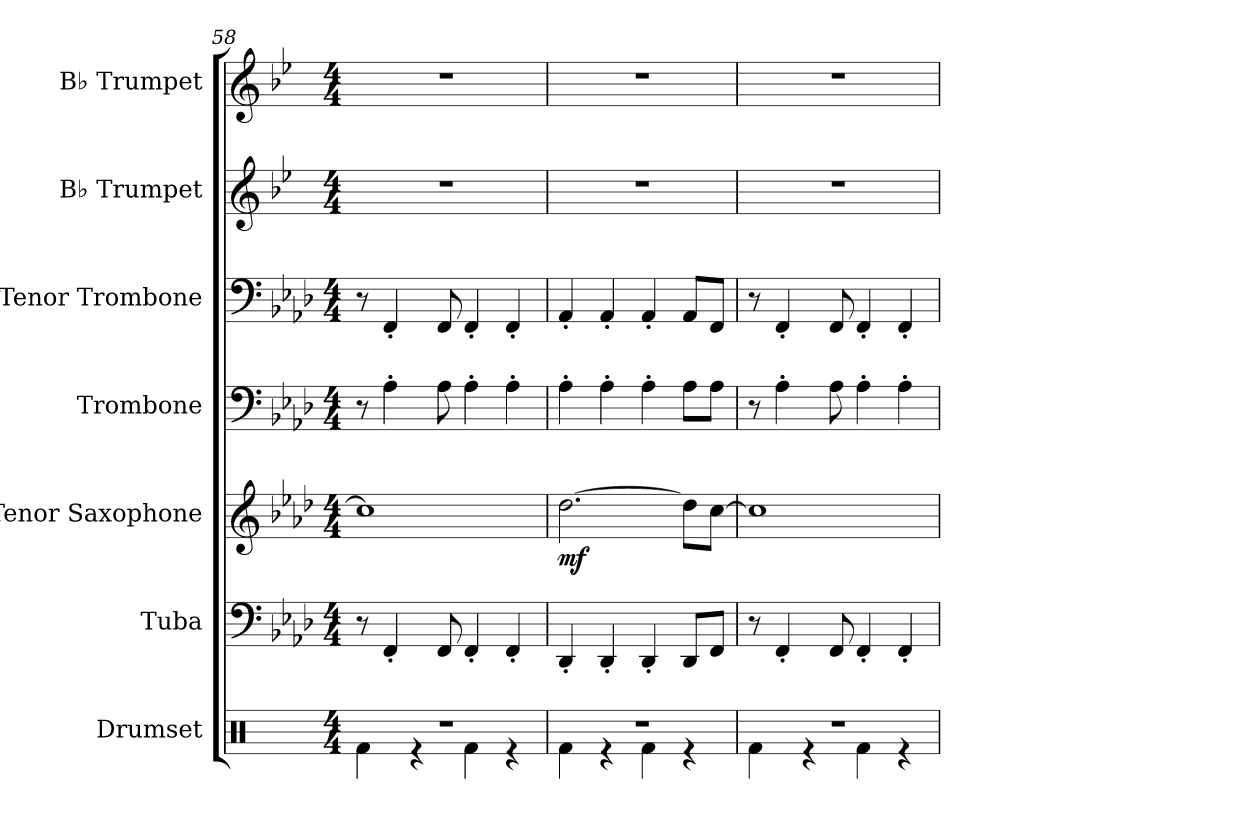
**kern	**kern	**kern	**dynam	**kern	**kern	**kern	**kern
*part7	*part6	*part5	*part5	*part4	*part3	*part2	*part1
*staff7	*staff6	*staff5	*staff5	*staff4	*staff3	*staff2	*staff1
*I"Drumset	*I"Tuba	*I"Tenor Saxophone	*	*I"Trombone	*I"Tenor Trombone	*I"B♭ Trumpet	*I"B♭ Trumpet
*I'Drs.	*I'Tba.	*I'T. Sax.	*	*I'Tbn.	*I'T. Tbn.	*I'B♭ Tpt.	*I'B♭ Tpt.
*clefX	*clefF4	*clefG2	*	*clefF4	*clefF4	*clefG2	*clefG2
*	*	*ITrd8c14	*	*	*	*ITrd1c2	*ITrd1c2
*k[]	*k[b-e-a-d-]	*k[b-e-a-d-]	*	*k[b-e-a-d-]	*k[b-e-a-d-]	*k[b-e-a-d-]	*k[b-e-a-d-]
*M4/4	*M4/4	*M4/4	*	*M4/4	*M4/4	*M4/4	*M4/4
=58	=58	=58	=58	=58	=58	=58	=58
*^	*	*	*	*	*	*	*
1r	4Rf\	8r	1c]	.	8r	8r	1r	1r
.	.	4FF'/	.	.	4A-'\	4FF'/	.	.
.	4r	.	.	.	.	.	.	.
.	.	8FF/	.	.	8A-\	8FF/	.	.
.	4Rf\	4FF'/	.	.	4A-'\	4FF'/	.	.
.	4r	4FF'/	.	.	4A-'\	4FF'/	.	.
=59	=59	=59	=59	=59	=59	=59	=59	=59
!	!	!	!	!LO:DY:b	!	!	!	!
1r	4Rf\	4DD-'/	[2.d-\	mf	4A-'\	4AA-'/	1r	1r
.	4r	4DD-'/	.	.	4A-'\	4AA-'/	.	.
.	4Rf\	4DD-'/	.	.	4A-'\	4AA-'/	.	.
.	4r	8DD-/L	8d-\L]	.	8A-\L	8AA-/L	.	.
.	.	8FF/J	[8c\J	.	8A-\J	8FF/J	.	.
=60	=60	=60	=60	=60	=60	=60	=60	=60
1r	4Rf\	8r	1c]	.	8r	8r	1r	1r
.	.	4FF'/	.	.	4A-'\	4FF'/	.	.
.	4r	.	.	.	.	.	.	.
.	.	8FF/	.	.	8A-\	8FF/	.	.
.	4Rf\	4FF'/	.	.	4A-'\	4FF'/	.	.
.	4r	4FF'/	.	.	4A-'\	4FF'/	.	.
*v	*v	*	*	*	*	*	*	*
=	=	=	=	=	=	=	=
*-	*-	*-	*-	*-	*-	*-	*-
